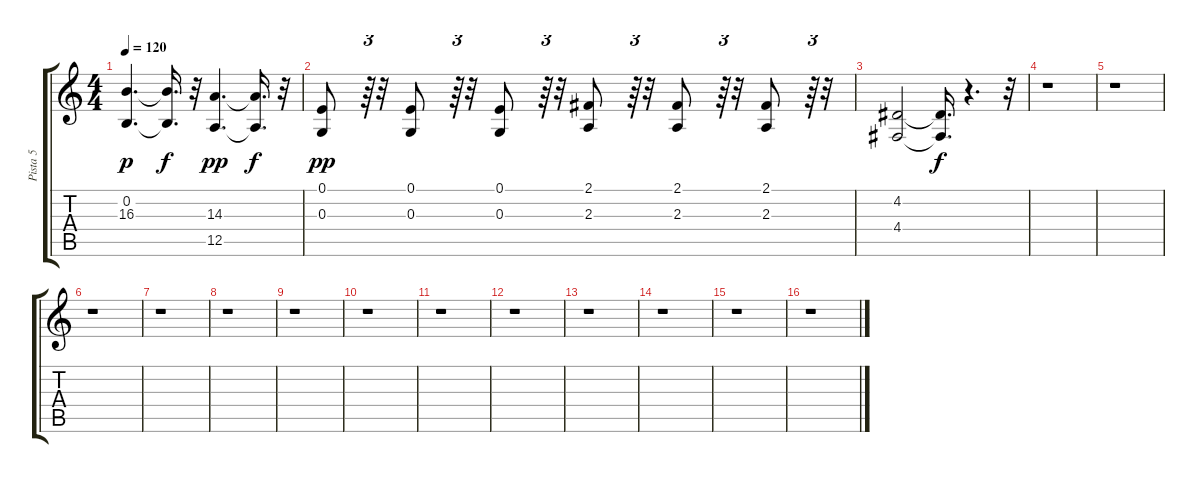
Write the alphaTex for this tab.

\track ("Pista 5" "Pista 5") {instrument pad4choir}
\staff {score tabs}
\tuning (E4 B3 G3 D3 A2 E2) {hide}
\ts (4 4)
\tempo 120
\clef g2
\ks c
(0.2 16.3).4{d dy p} (0.2{t} 16.3{t}).16{d dy f} r.32 (14.3 12.5).4{d dy pp} (14.3{t} 12.5{t}).16{d dy f} r.32 |
(0.1 0.3).8{dy pp} r.64{tu (3 2)} r.32 (0.1 0.3).8 r.64{tu (3 2)} r.32 (0.1 0.3).8 r.64{tu (3 2)} r.32 (2.1 2.3).8 r.64{tu (3 2)} r.32 (2.1 2.3).8 r.64{tu (3 2)} r.32 (2.1 2.3).8 r.64{tu (3 2)} r.32 |
(4.2 4.4).2 (4.2{t} 4.4{t}).16{d dy f} r.4{d} r.32 |
r.1 |
r.1 |
r.1 |
r.1 |
r.1 |
r.1 |
r.1 |
r.1 |
r.1 |
r.1 |
r.1 |
r.1 |
r.1
